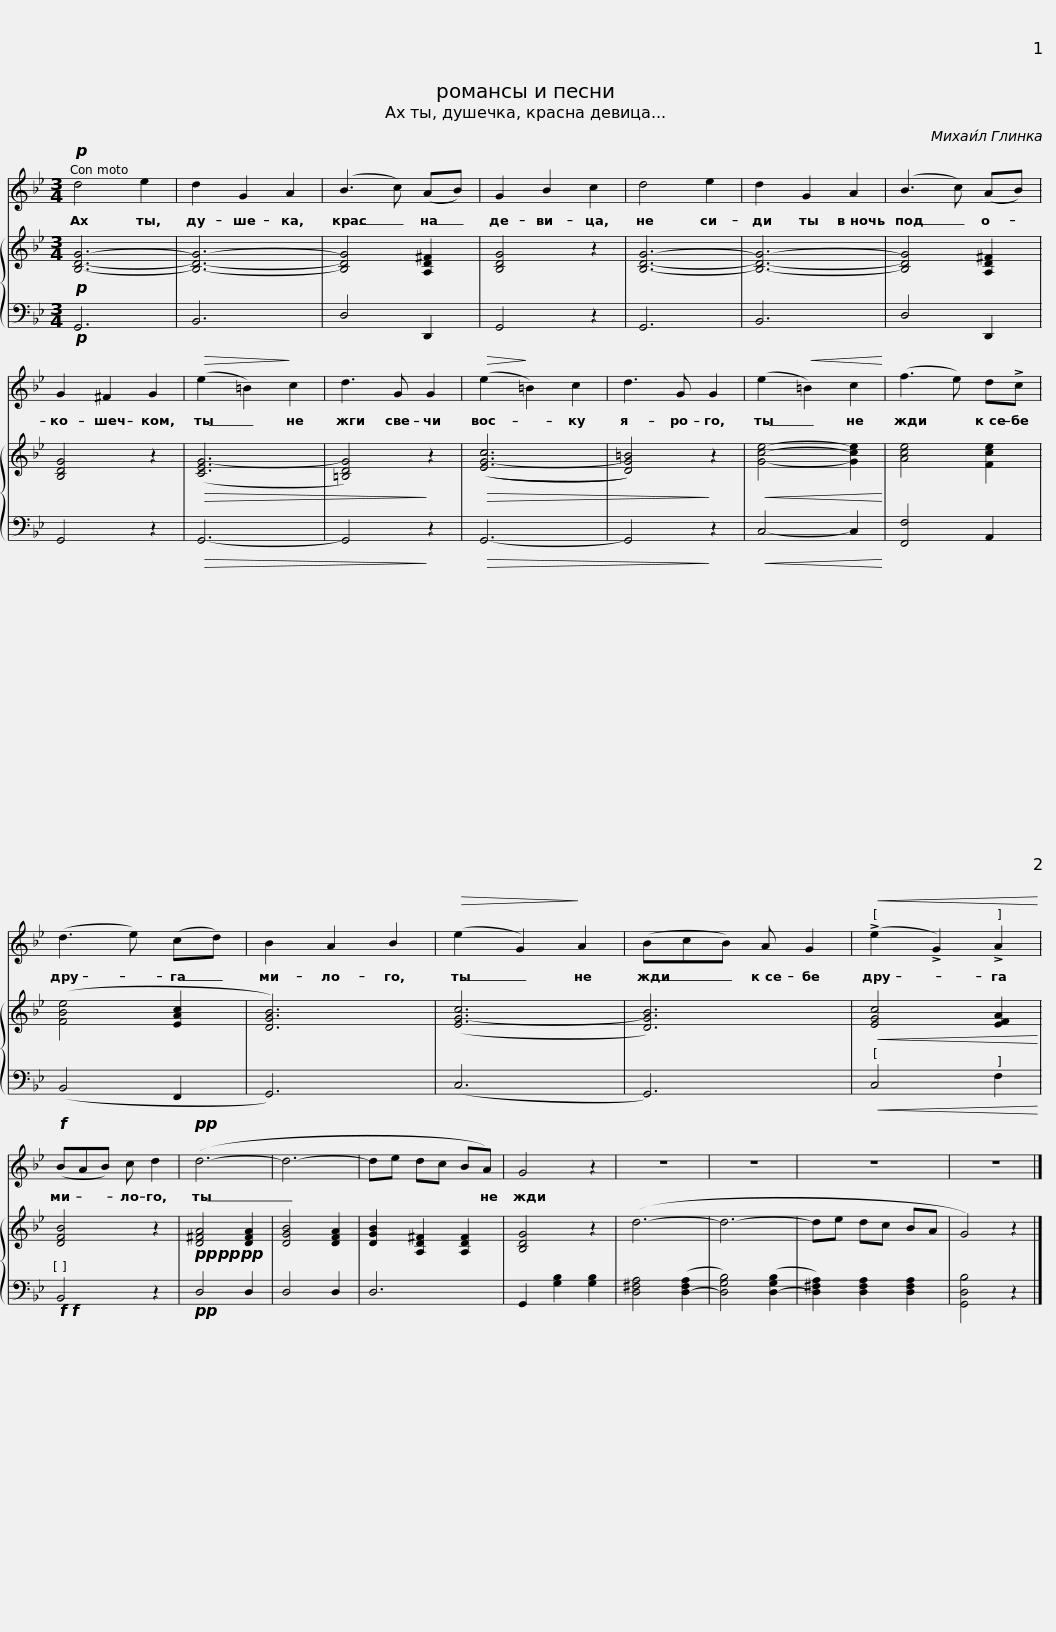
X:1
%%score 1 { 2 | 3 }
L:1/8
M:3/4
I:linebreak $
K:Bb
V:1 treble
V:2 treble
V:3 bass
V:1
!p! d4 e2 | d2 G2 A2 | (B3 c) (AB) | G2 B2 c2 | d4 e2 | %5
 d2 G2 A2 | (B3 c) (AB) |$ G2 ^F2 G2 |!>(! (e2 =B2)!>)! c2 | d3 G G2 | %10
!>(! (e2!>)! =B2) c2 | d3 G G2 | (e2!<(! =B2) c2!<)! | (f3 e) d!>!c |$ (d3 e) (cd) | %15
 B2 A2 B2 |!>(! (e2 G2)!>)! A2 | (BcB) A G2 |!<(! (!>!e2 !>!G2) !>!A2!<)! |!f! (BAB) c d2 | %20
!pp! (d6- |$ d6- | de dc BA) | G4 z2 | z6 | %25
 z6 | z6 | z6 |] %28
V:2
!p! [B,DG]6- | [B,DG]6- | [B,DG]4 [A,D^F]2 | [B,DG]4 z2 | [B,DG]6- | %5
 [B,DG]6- | [B,DG]4 [A,D^F]2 |$ [B,DG]4 z2 |!>(! ([CEG-]6 | [=B,DG]4)!>)! z2 | %10
!>(! (([EG-c]6 | [DG=B]4))!>)! z2 |!<(! [Gce]4- [Gce]2!<)! | [Ace]4 [Fce]2 |$ ([FBe]4 [EAc]2 | %15
 [DGB]6) | ([EG-c]6 | [DGB]6) |!<(! [EGc]4 [EFA]2!<)! | [DFB]4 z2 | %20
!pp!!pp!!pp! [D^FA]4 [DFA]2 |$ [DGB]4 [DFA]2 | [DGB]2 [A,D^F]2 [A,DF]2 | [B,DG]4 z2 | (d6- | %25
 d6- | de dc BA | G4) z2 |] %28
V:3
!p! G,,6 | B,,6 | D,4 D,,2 | G,,4 z2 | G,,6 | %5
 B,,6 | D,4 D,,2 |$ G,,4 z2 |!>(! G,,6- | G,,4!>)! z2 | %10
!>(! G,,6- | G,,4!>)! z2 |!<(! C,4- C,2!<)! | [F,,F,]4 A,,2 |$ (B,,4 F,,2 | %15
 G,,6) | (C,6 | G,,6) |!<(! C,4 F,2!<)! |!f!!f! B,,4 z2 | %20
!pp! D,4 D,2 |$ D,4 D,2 | D,6 | G,,2 [G,B,]2 [G,B,]2 | [D,^F,A,]4 ([D,-F,A,]2 | %25
 [D,G,B,]4) ([D,-G,B,]2 | [D,^F,A,]2) [D,F,A,]2 [D,F,A,]2 | [G,,D,B,]4 z2 |] %28
